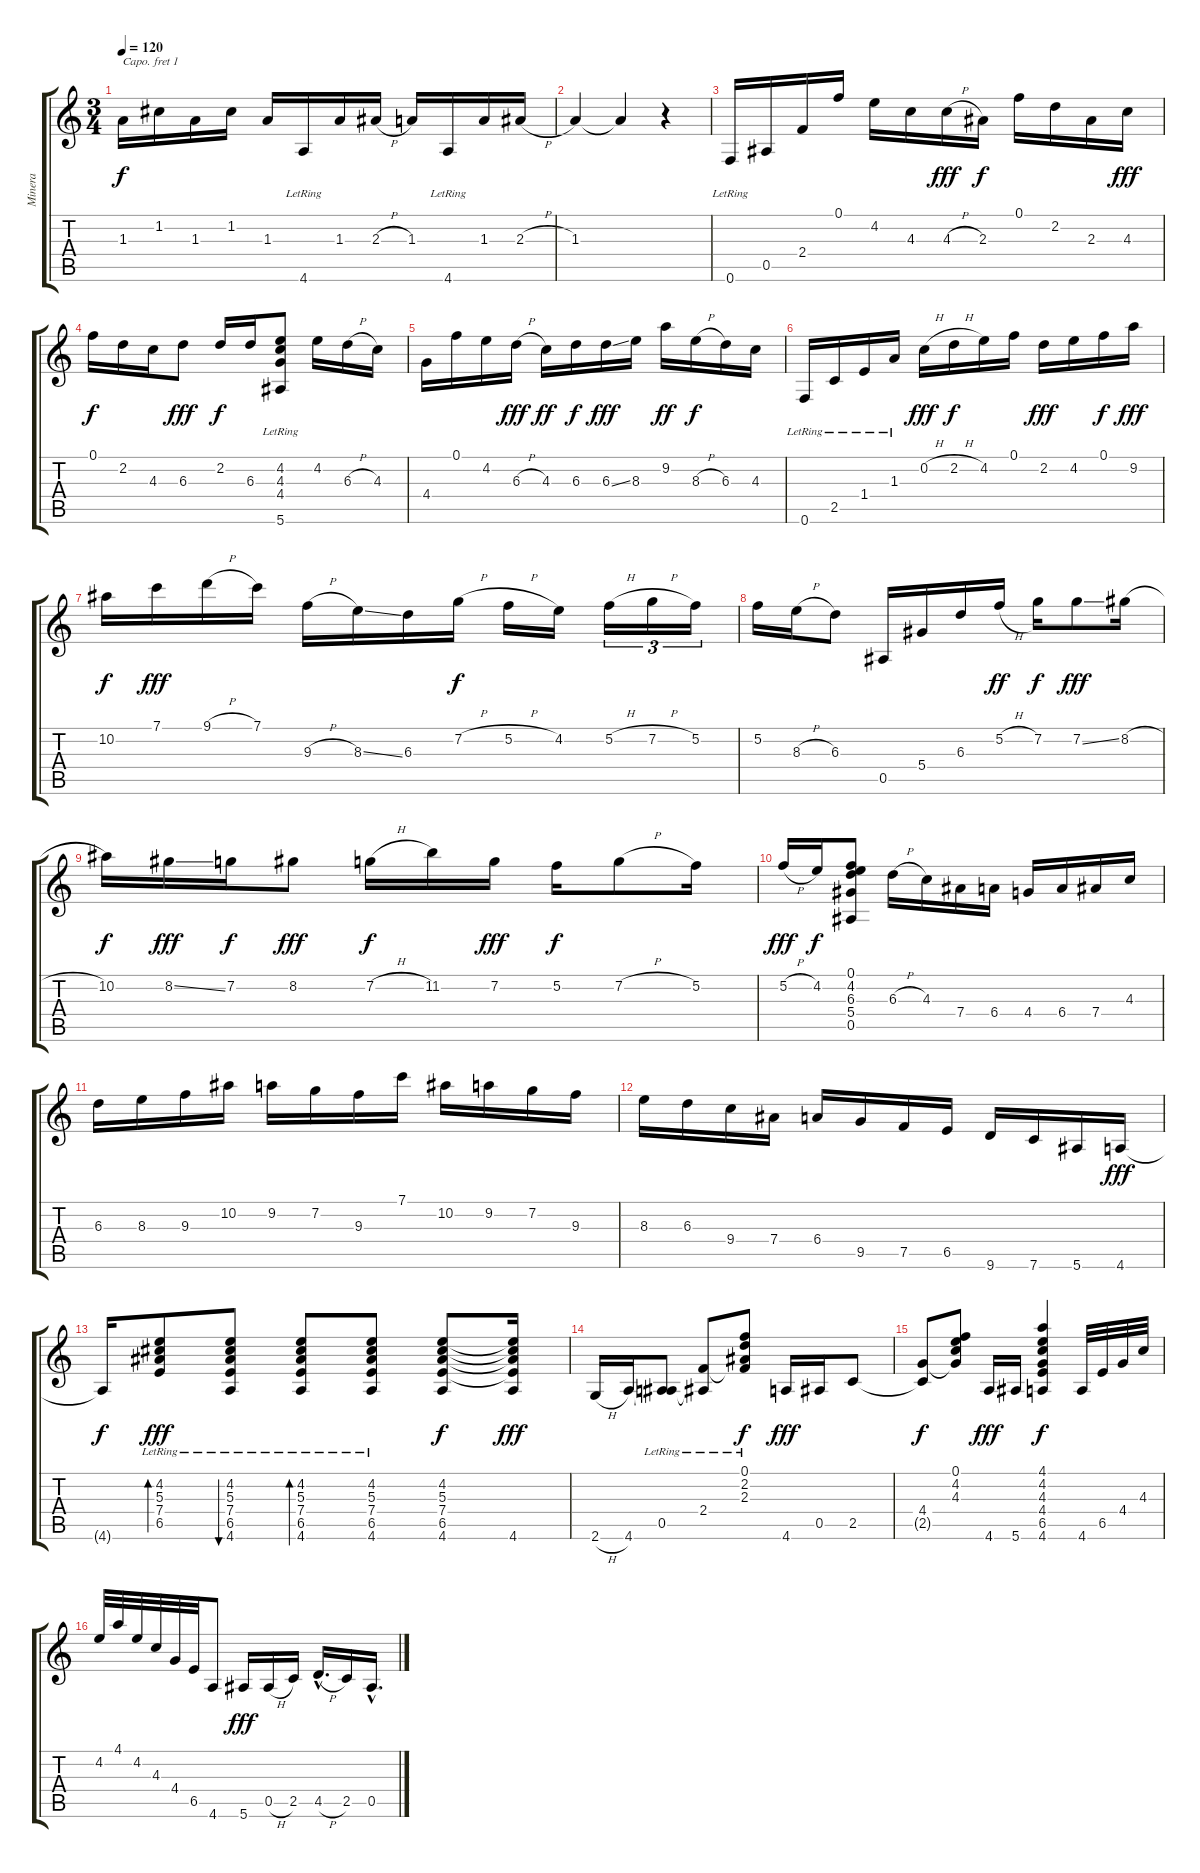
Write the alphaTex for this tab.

\track ("Minera" "Minera") {instrument acousticguitarnylon}
\staff {score tabs}
\capo 1
\tuning (E4 B3 G3 D3 A2 E2) {hide}
\ts (3 4)
\tempo 120
\clef g2
\ks c
1.3.16{dy f} 1.2.16 1.3.16 1.2.16 1.3.16 4.6{lr}.16 1.3.16 2.3{h}.16 1.3.16 4.6{lr}.16 1.3.16 2.3{h}.16 |
1.3.4 1.3{t}.4 r.4 |
0.6{lr}.16 0.5.16 2.4.16 0.1.16 4.2.16 4.3.16 4.3{h}.16{dy fff} 2.3.16{dy f} 0.1.16 2.2.16 2.3.16 4.3.16{dy fff} |
0.1.16{dy f} 2.2.16 4.3.16 6.3.8{dy fff} 2.2.16{dy f} 6.3.16 (4.2{lr} 4.3{lr} 4.4{lr} 5.6{lr}).8 4.2.16 6.3{h}.16 4.3.16 |
4.4.16 0.1.16 4.2.16 6.3{h}.16{dy fff} 4.3.16{dy ff} 6.3.16{dy f} 6.3{ss}.16{dy fff} 8.3.16 9.2.16{dy ff} 8.3{h}.16{dy f} 6.3.16 4.3.16 |
0.6{lr}.16 2.5{lr}.16 1.4{lr}.16 1.3{lr}.16 0.2{h}.16{dy fff} 2.2{h}.16{dy f} 4.2.16 0.1.16 2.2.16{dy fff} 4.2.16 0.1.16{dy f} 9.2.16{dy fff} |
10.2.16{dy f} 7.1.16{dy fff} 9.1{h}.16 7.1.16 9.3{h}.16 8.3{ss}.16 6.3.16 7.2{h}.16{dy f} 5.2{h}.16 4.2.16 5.2{h}.16{tu (3 2)} 7.2{h}.16{tu (3 2)} 5.2.16{tu (3 2)} |
5.2.16 8.3{h}.16 6.3.8 0.5.16 5.4.16 6.3.16 5.2{h}.16{dy ff} 7.2.16{dy f} 7.2{ss}.8{dy fff} 8.2{h}.16 |
10.2.16{dy f} 8.2{ss}.16{dy fff} 7.2.16{dy f} 8.2.8{dy fff} 7.2{h}.16{dy f} 11.2.16 7.2.16{dy fff} 5.2.16{dy f} 7.2{h}.8 5.2.16 |
5.2{h}.16{dy fff} 4.2.16{dy f} (0.1 4.2 6.3 5.4 0.5).8 6.3{h}.16 4.3.16 7.4.16 6.4.16 4.4.16 6.4.16 7.4.16 4.3.16 |
6.3.16 8.3.16 9.3.16 10.2.16 9.2.16 7.2.16 9.3.16 7.1.16 10.2.16 9.2.16 7.2.16 9.3.16 |
8.3.16 6.3.16 9.4.16 7.4.16 6.4.16 9.5.16 7.5.16 6.5.16 9.6.16 7.6.16 5.6.16 4.6.16{dy fff} |
4.6{t}.16{dy f} (4.2 5.3{lr} 7.4{lr} 6.5{lr}).8{bd 60 dy fff} (4.2{lr} 5.3{lr} 7.4{lr} 6.5{lr} 4.6{lr}).8{bu 60} (4.2{lr} 5.3{lr} 7.4{lr} 6.5{lr} 4.6{lr}).8{bd 60} (4.2{lr} 5.3{lr} 7.4{lr} 6.5{lr} 4.6{lr}).8 (4.2 5.3 7.4 6.5 4.6).8{dy f} (4.2{t} 5.3{t} 7.4{t} 6.5{t} 4.6).16{dy fff} |
2.6{h}.16 4.6.16 (0.5{lr} 4.6{t}).8 (2.4{lr} 0.5{t}).8 (0.1{lr} 2.2{lr} 2.3{lr} 2.4{t}).8{dy f} 4.6.16{dy fff} 0.5.16 2.5.8 |
(4.4 2.5{t}).8{dy f} (0.1 4.2 4.3 4.4{t}).8 4.6.16{dy fff} 5.6.16 (4.1 4.2 4.3 4.4 6.5 4.6).4{dy f} 4.6.32 6.5.32 4.4.32 4.3.32 |
4.2.32 4.1.32 4.2.32 4.3.32 4.4.32 6.5.32 4.6.8 5.6.16{dy fff} 0.5{h}.16 2.5.16 4.5{h hac}.16{d} 2.5.16 0.5{hac}.16{d}
